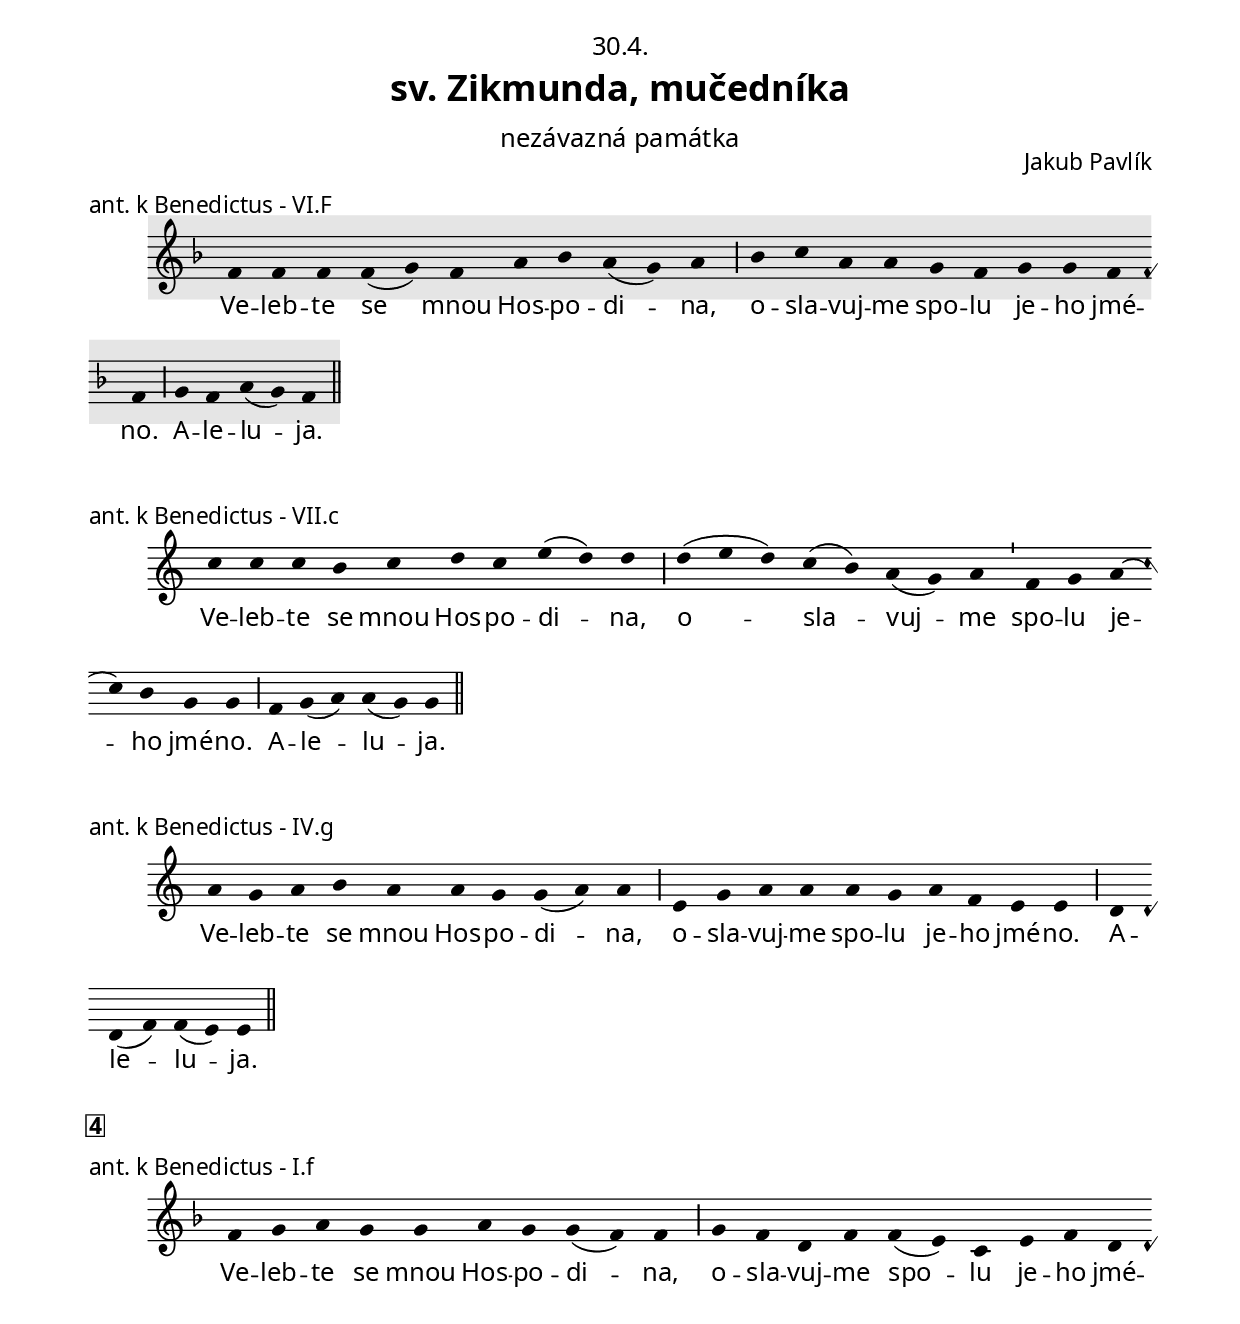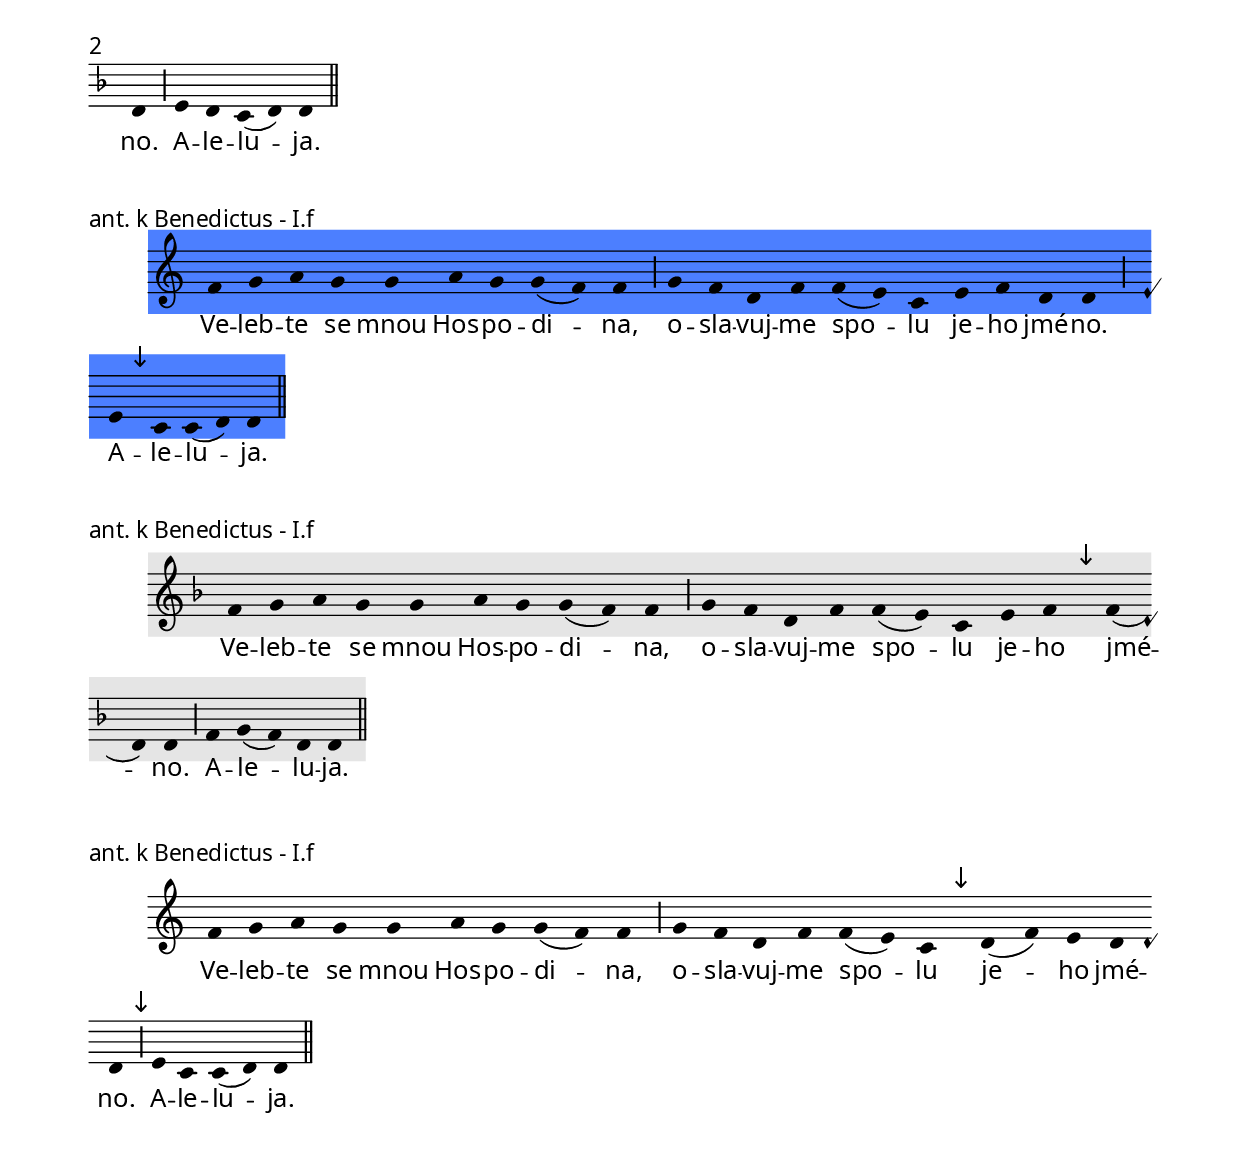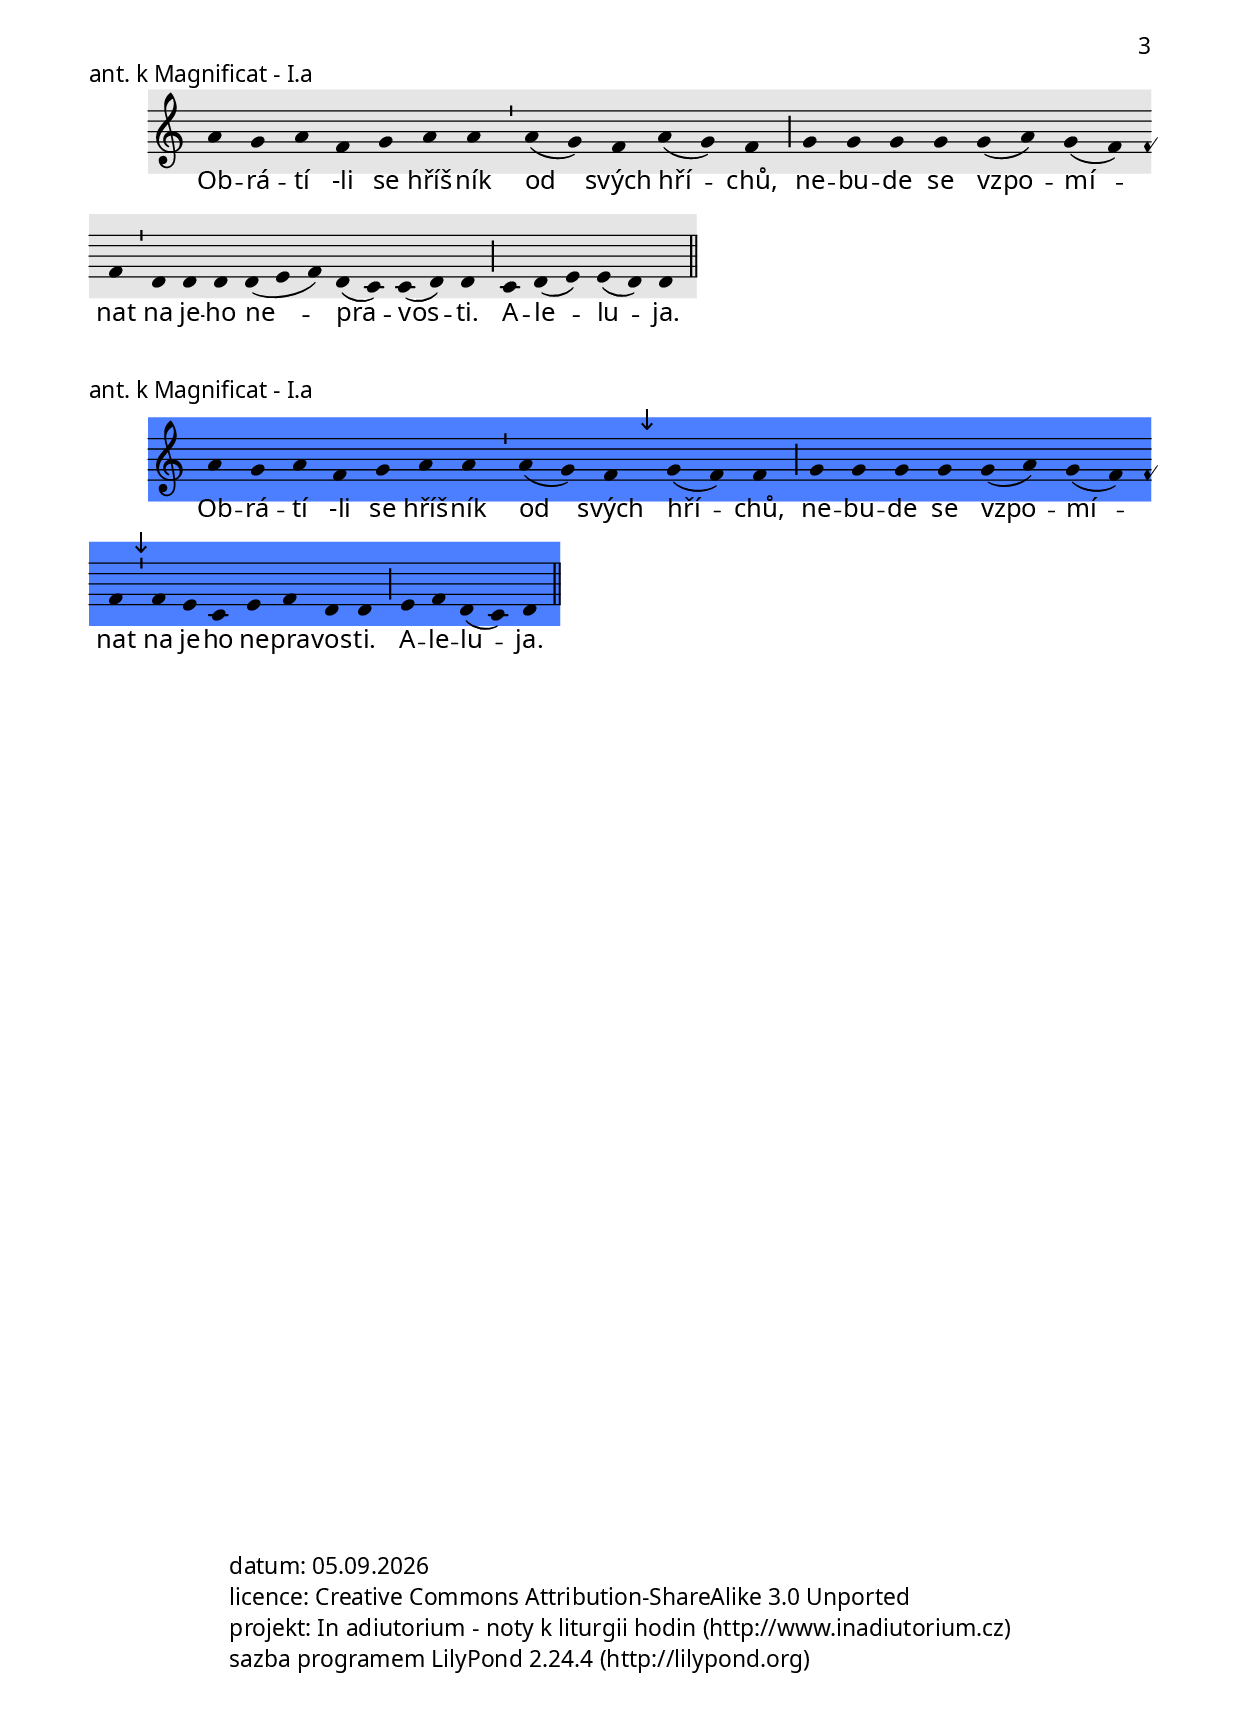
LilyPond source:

\version "2.17.5"

\include "../spolecne.ly"

\header {
  title = \markup\titleSvatek
            "sv. Zikmunda, mučedníka"
            "nezávazná památka"
            30.4.
  composer = "Jakub Pavlík"
}

\score {
  \relative c' {
    \zvyraznovacSedy
    \key f \major
    \choralniRezim
    f4 f f f( g) f a bes a( g) a \barMaior
    bes c a a g f g g f f \barMaior
    g f a( g) f \barFinalis
  }
  \addlyrics {
    Ve -- leb -- te se mnou Hos -- po -- di -- na,
    o -- sla -- vuj -- me spo -- lu je -- ho jmé -- no.
    A -- le -- lu -- ja.
  }
  \header {
    quid = "ant. k Benedictus"
    modus = "VI"
    differentia = "F"
    psalmus = ""
    id = ""
    piece = \markup {\sestavTitulekBezZalmu}
  }
}

\score {
  \relative c'' {
    \choralniRezim
    c4 c c b c d c e( d) d \barMaior
    d( e d) c( b) a( g) a \barMin f g a( c) b g g \barMaior
    f g( a) a( g) g \barFinalis
  }
  \addlyrics {
    Ve -- leb -- te se mnou Hos -- po -- di -- na,
    o -- sla -- vuj -- me spo -- lu je -- ho jmé -- no.
    A -- le -- lu -- ja.
  }
  \header {
    quid = "ant. k Benedictus"
    modus = "VII"
    differentia = "c"
    psalmus = ""
    id = ""
    piece = \markup {\sestavTitulekBezZalmu}
  }
}

\score {
  \relative c'' {
    \choralniRezim
    a4 g a b a a g g( a) a \barMaior
    e g a a a g a f e e \barMaior
    d d( f) f( e) e \barFinalis
  }
  \addlyrics {
    Ve -- leb -- te se mnou Hos -- po -- di -- na,
    o -- sla -- vuj -- me spo -- lu je -- ho jmé -- no.
    A -- le -- lu -- ja.
  }
  \header {
    quid = "ant. k Benedictus"
    modus = "IV"
    differentia = "g"
    psalmus = ""
    id = ""
    piece = \markup {\sestavTitulekBezZalmu}
  }
}

\markup\nadpisSkupiny 4

\score {
  \relative c' {
    \key f \major
    \choralniRezim
    f4 g a g g a g g( f) f \barMaior
    g f d f f( e) c e f d d \barMaior
    e d c( d) d \barFinalis
  }
  \addlyrics {
    Ve -- leb -- te se mnou Hos -- po -- di -- na,
    o -- sla -- vuj -- me spo -- lu je -- ho jmé -- no.
    A -- le -- lu -- ja.
  }
  \header {
    quid = "ant. k Benedictus"
    modus = "I"
    differentia = "f"
    psalmus = ""
    id = ""
    piece = \markup {\sestavTitulekBezZalmu}
  }
}

\score {
  \relative c' {
    \zvyraznovacModry
    \choralniRezim
    f4 g a g g a g g( f) f \barMaior
    g f d f f( e) c e f d d \barMaior
    e \mark\sipka c c( d) d \barFinalis
  }
  \addlyrics {
    Ve -- leb -- te se mnou Hos -- po -- di -- na,
    o -- sla -- vuj -- me spo -- lu je -- ho jmé -- no.
    A -- le -- lu -- ja.
  }
  \header {
    quid = "ant. k Benedictus"
    modus = "I"
    differentia = "f"
    psalmus = ""
    id = "aben"
    piece = \markup {\sestavTitulekBezZalmu}
  }
}

\score {
  \relative c' {
    \zvyraznovacSedy
    \key f \major
    \choralniRezim
    f4 g a g g a g g( f) f \barMaior
    g f d f f( e) c e f \mark\sipka f( d) d \barMaior
    f g( f) d d \barFinalis
  }
  \addlyrics {
    Ve -- leb -- te se mnou Hos -- po -- di -- na,
    o -- sla -- vuj -- me spo -- lu je -- ho jmé -- no.
    A -- le -- lu -- ja.
  }
  \header {
    quid = "ant. k Benedictus"
    modus = "I"
    differentia = "f"
    psalmus = ""
    id = ""
    piece = \markup {\sestavTitulekBezZalmu}
  }
}

\score {
  \relative c' {
    \choralniRezim
    f4 g a g g a g g( f) f \barMaior
    g f d f f( e) c \mark\sipka d( f) e d d \barMaior
    \mark\sipka e c c( d) d \barFinalis
  }
  \addlyrics {
    Ve -- leb -- te se mnou Hos -- po -- di -- na,
    o -- sla -- vuj -- me spo -- lu je -- ho jmé -- no.
    A -- le -- lu -- ja.
  }
  \header {
    quid = "ant. k Benedictus"
    modus = "I"
    differentia = "f"
    psalmus = ""
    id = "aben"
    piece = \markup {\sestavTitulekBezZalmu}
  }
}

\pageBreak

\score {
  \relative c'' {
    \zvyraznovacSedy
    \choralniRezim
    a4 g a f g a a \barMin a( g) f a( g) f \barMaior
    g g g g g( a) g( f) f \barMin
    d d d d( e f) d( c) c( d) d \barMaior
    c d( e) e( d) d \barFinalis
  }
  \addlyrics {
    Ob -- rá -- tí -li se hříš -- ník od svých hří -- chů,
    ne -- bu -- de se vzpo -- mí -- nat
    na je -- ho ne -- pra -- vos -- ti.
    A -- le -- lu -- ja.
  }
  \header {
    quid = "ant. k Magnificat"
    modus = "I"
    differentia = "a"
    psalmus = ""
    placet = "lépe"
    id = "amag"
    piece = \markup {\sestavTitulekBezZalmu}
  }
}

\score {
  \relative c'' {
    \zvyraznovacModry
    \choralniRezim
    a4 g a f g a a \barMin a( g) f \mark\sipka g( f) f \barMaior
    g g g g g( a) g( f) f \barMin
    \mark\sipka f e c e f d d \barMaior
    e f d( c) d \barFinalis
  }
  \addlyrics {
    Ob -- rá -- tí -li se hříš -- ník od svých hří -- chů,
    ne -- bu -- de se vzpo -- mí -- nat
    na je -- ho ne -- pra -- vos -- ti.
    A -- le -- lu -- ja.
  }
  \header {
    quid = "ant. k Magnificat"
    modus = "I"
    differentia = "a"
    psalmus = ""
    id = "amag"
    piece = \markup {\sestavTitulekBezZalmu}
  }
}